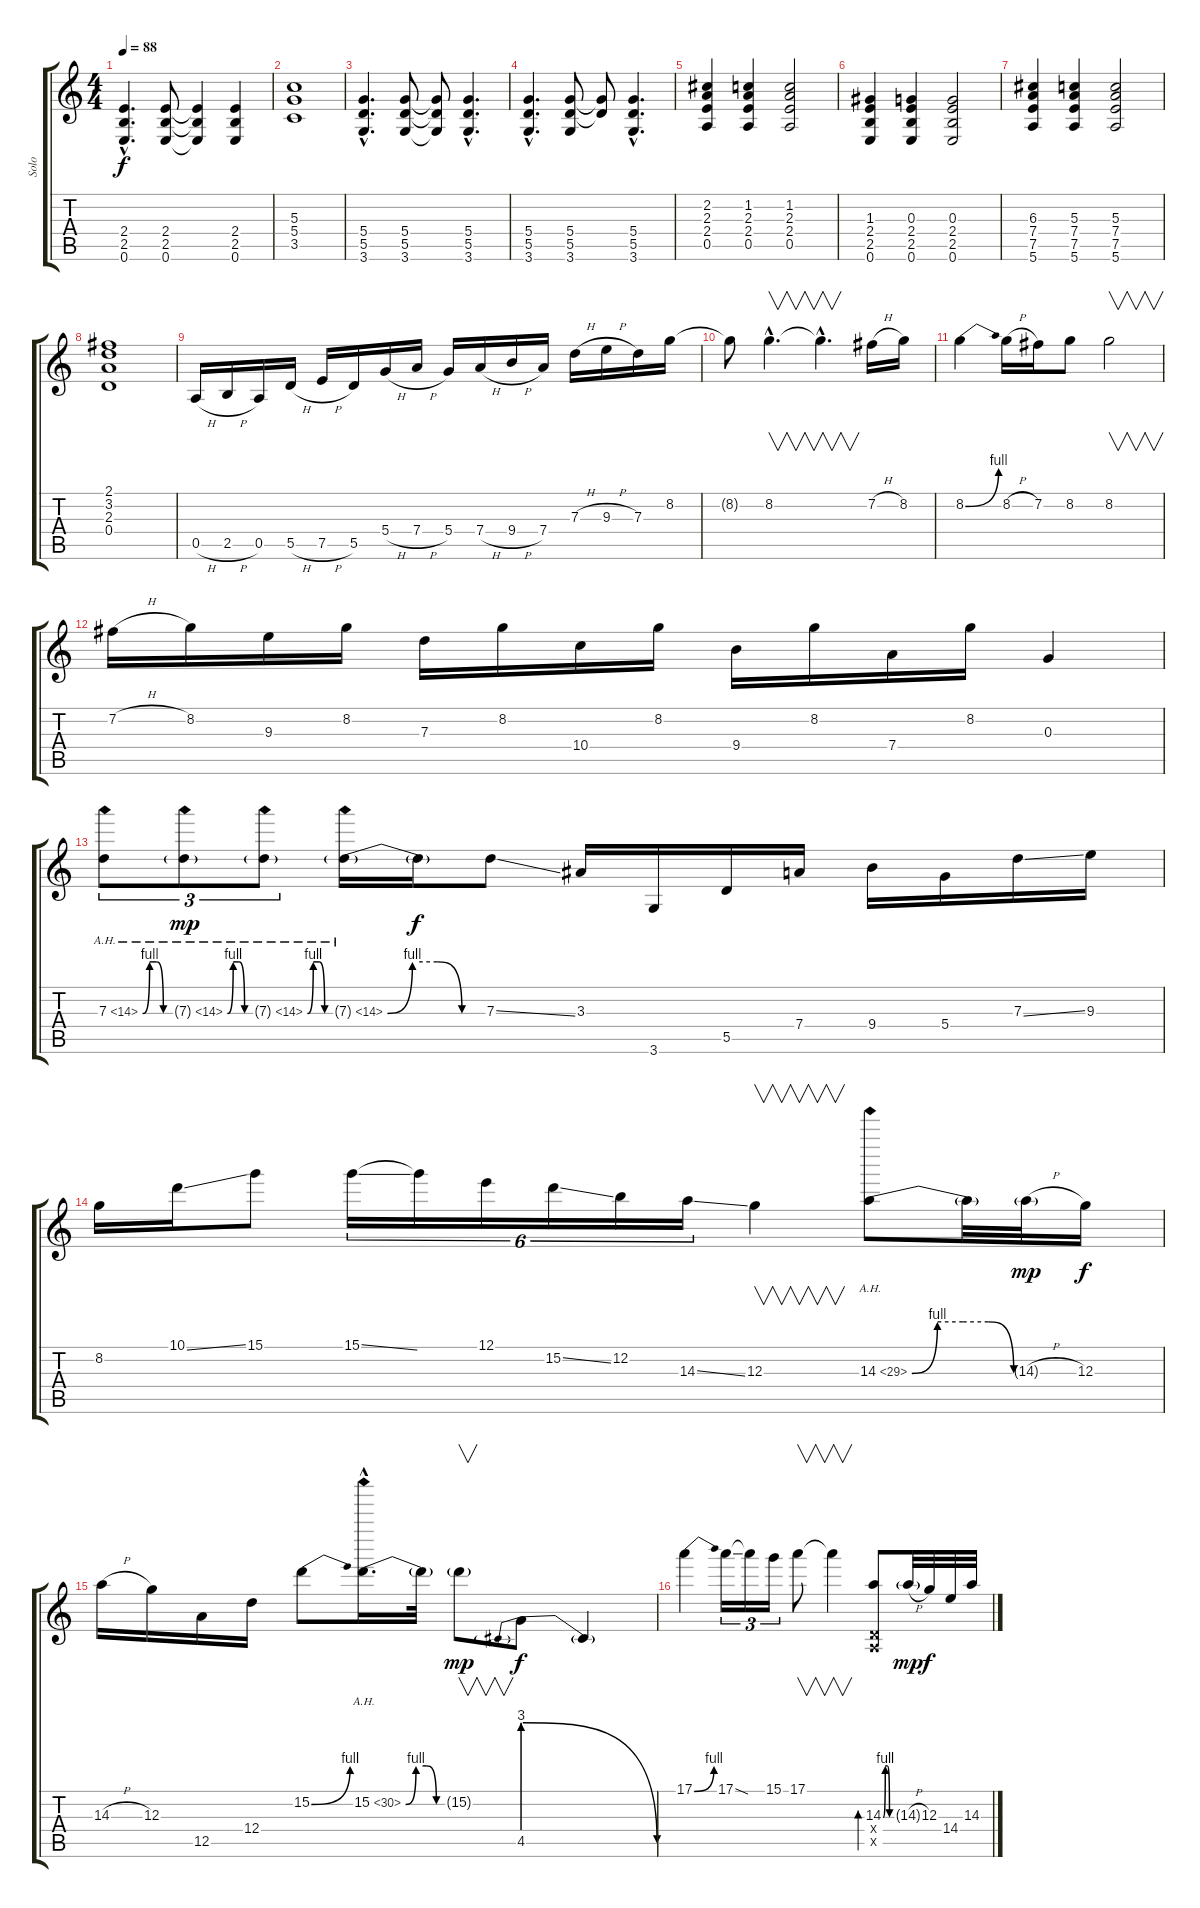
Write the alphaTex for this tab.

\track ("Solo" "Solo") {instrument distortionguitar}
\staff {score tabs}
\tuning (E4 B3 G3 D3 A2 E2) {hide}
\ts (4 4)
\tempo 88
\clef g2
\ks c
(2.4{hac} 2.5{hac} 0.6{hac}).4{d dy f} (2.4 2.5 0.6).8 (2.4{t} 2.5{t} 0.6{t}).4 (2.4 2.5 0.6).4 |
(5.3 5.4 3.5).1 |
(5.4{hac} 5.5{hac} 3.6{hac}).4{d} (5.4 5.5 3.6).8 (5.4{t} 5.5{t} 3.6{t}).8 (5.4{hac} 5.5{hac} 3.6{hac}).4{d} |
(5.4{hac} 5.5{hac} 3.6{hac}).4{d} (5.4 5.5 3.6).8 (5.4{t} 5.5{t}).8 (5.4{hac} 5.5{hac} 3.6{hac}).4{d} |
(2.2 2.3 2.4 0.5).4 (1.2 2.3 2.4 0.5).4 (1.2 2.3 2.4 0.5).2 |
(1.3 2.4 2.5 0.6).4 (0.3 2.4 2.5 0.6).4 (0.3 2.4 2.5 0.6).2 |
(6.3 7.4 7.5 5.6).4 (5.3 7.4 7.5 5.6).4 (5.3 7.4 7.5 5.6).2 |
(2.1 3.2 2.3 0.4).1 |
0.5{h}.16{volume 16 balance 8} 2.5{h}.16 0.5.16 5.5{h}.16 7.5{h}.16 5.5.16 5.4{h}.16 7.4{h}.16 5.4.16 7.4{h}.16 9.4{h}.16 7.4.16 7.3{h}.16 9.3{h}.16 7.3.16 8.2.16 |
8.2{t}.8 8.2{hac}.4{v d} 8.2{hac t}.4{v d} 7.2{h}.16 8.2.16 |
8.2{be (bend 0 0 60 4)}.4 8.2{h}.16 7.2.16 8.2.8 8.2.2{v} |
7.2{h}.16 8.2.16 9.3.16 8.2.16 7.3.16 8.2.16 10.4.16 8.2.16 9.4.16 8.2.16 7.4.16 8.2.16 0.3.4 |
7.3{be (custom 0 0 15 4 30 4 45 0 60 0) ah 7}.8{tu (3 2)} 7.3{be (custom 0 0 15 4 30 4 45 0 60 0) ah 7 g}.8{tu (3 2) dy mp} 7.3{be (custom 0 0 15 4 30 4 45 0 60 0) ah 7 g}.8{tu (3 2)} 7.3{be (custom 0 0 15 4 30 4 45 0 60 0) ah 7 g}.16 7.3{t}.16{dy f} 7.3{ss}.8 3.3.16 3.6.16 5.5.16 7.4.16 9.4.16 5.4.16 7.3{ss}.16 9.3.16 |
8.2.16 10.1{ss}.16 15.1.8 15.1{ss}.16{tu (6 4)} 15.1{t}.16{tu (6 4)} 12.1.16{tu (6 4)} 15.2{ss}.16{tu (6 4)} 12.2.16{tu (6 4)} 14.3{ss}.16{tu (6 4)} 12.3.4{v} 14.3{be (custom 0 0 15 4 30 4 45 4 60 0) ah 15}.8 14.3{t}.32 14.3{h g}.32{dy mp} 12.3.16{dy f} |
14.3{h}.16 12.3.16 12.5.16 12.4.16 15.2{be (bend 0 0 60 4)}.8 15.2{be (custom 0 0 15 4 30 4 45 0 60 0) ah 15 hac}.16{d} 15.2{t}.32 15.2{g}.8{v dy mp} 4.5{be (prebendrelease 0 12 60 0)}.8{dy f} 4.5{t}.4 |
17.1{be (bend 0 0 60 4)}.4 17.1{ss}.16{tu (3 2)} 17.1{t}.16{tu (3 2)} 15.1.16{tu (3 2)} 17.1.8{v} 17.1{t}.4{v} (14.3{be (custom 0 0 15 4 30 4 45 0 60 0)} 0.4{x} 0.5{x}).8{bd 240} 14.3{h g}.32{dy mp} 12.3.32{dy f} 14.4.32 14.3.32
